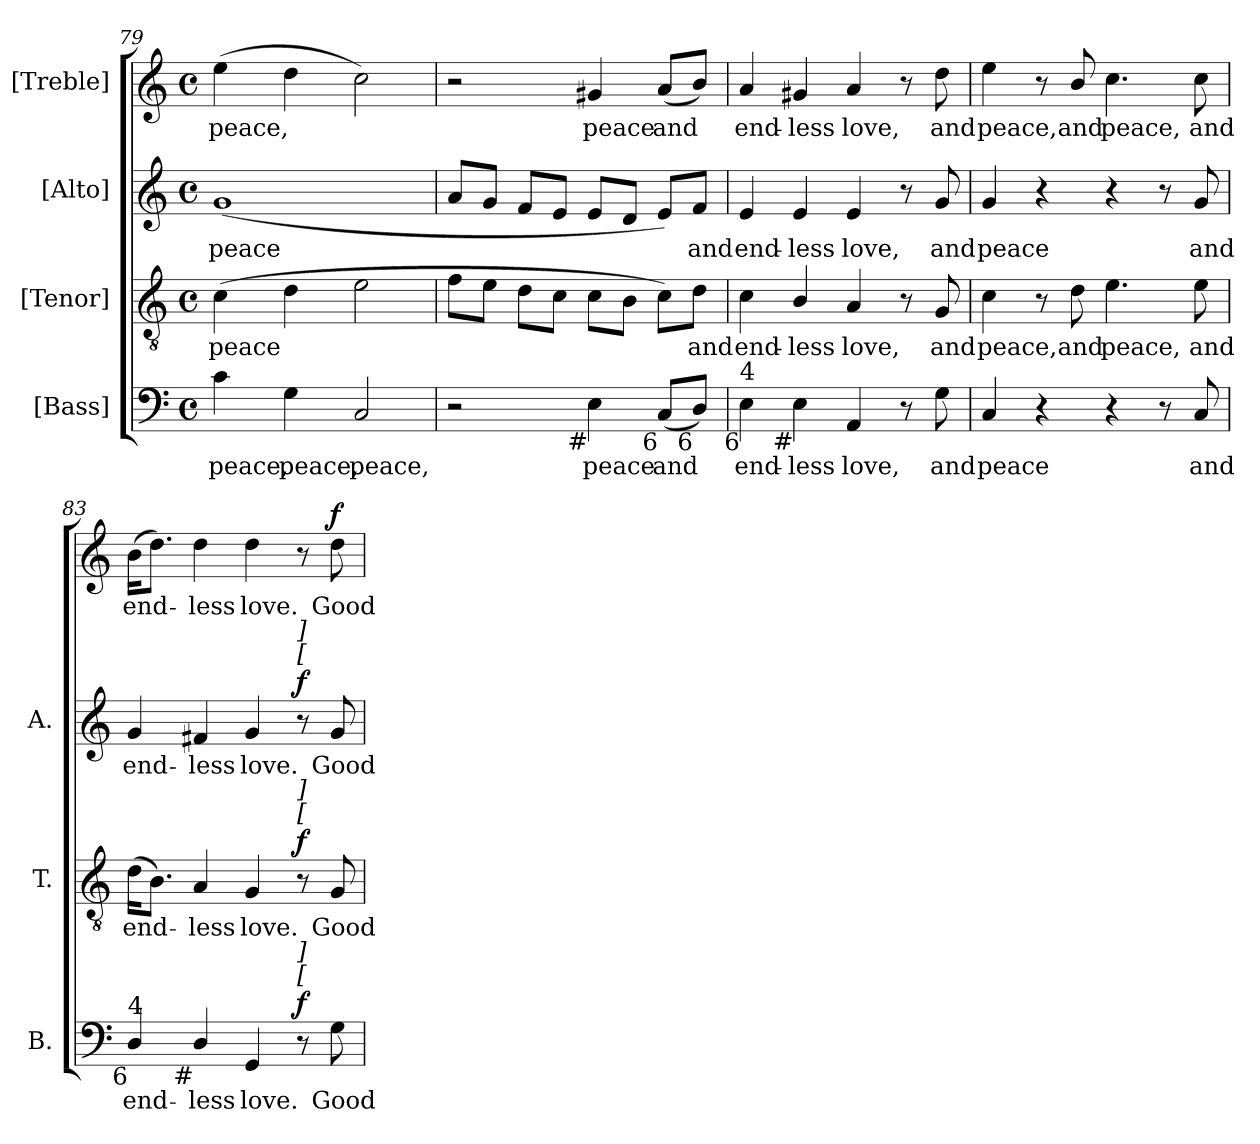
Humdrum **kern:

**kern	**text	**dynam	**kern	**text	**dynam	**kern	**text	**dynam	**kern	**text	**dynam
*part4	*part4	*part4	*part3	*part3	*part3	*part2	*part2	*part2	*part1	*part1	*part1
*staff4	*staff4	*staff4	*staff3	*staff3	*staff3	*staff2	*staff2	*staff2	*staff1	*staff1	*staff1
*I"[Bass]	*	*	*I"[Tenor]	*	*	*I"[Alto]	*	*	*I"[Treble]	*	*
*I'B.	*	*	*I'T.	*	*	*I'A.	*	*	*	*	*
*clefF4	*	*	*clefGv2	*	*	*clefG2	*	*	*clefG2	*	*
*	*	*	*ITrd7c12	*	*	*	*	*	*	*	*
*k[]	*	*	*k[]	*	*	*k[]	*	*	*k[]	*	*
*C:	*	*	*C:	*	*	*C:	*	*	*C:	*	*
*M4/4	*	*	*M4/4	*	*	*M4/4	*	*	*M4/4	*	*
*met(c)	*	*	*met(c)	*	*	*met(c)	*	*	*met(c)	*	*
=79	=79	=79	=79	=79	=79	=79	=79	=79	=79	=79	=79
!	!LO:LY:b:color=#000000	!	!	!	!	!	!	!	!	!	!
!	!	!	!	!LO:LY:b:color=#000000	!	!	!	!	!	!	!
!	!	!	!	!	!	!	!LO:LY:b:color=#000000	!	!	!	!
!	!	!	!	!	!	!	!	!	!	!LO:LY:b:color=#000000	!
4ci\	peace,	.	(4Ci\	peace	.	(1gi	peace	.	(4eei\	peace,	.
!	!LO:LY:b:color=#000000	!	!	!	!	!	!	!	!	!	!
4Gi\	peace,	.	4Di\	.	.	.	.	.	4ddi\	.	.
!	!LO:LY:b:color=#000000	!	!	!	!	!	!	!	!	!	!
2Ci/	peace,	.	2Ei\	.	.	.	.	.	2cci\)	.	.
=80	=80	=80	=80	=80	=80	=80	=80	=80	=80	=80	=80
2r	.	.	8Fi\L	.	.	8ai/L	.	.	2r	.	.
.	.	.	8Ei\J	.	.	8gi/J	.	.	.	.	.
.	.	.	8Di\L	.	.	8fi/L	.	.	.	.	.
.	.	.	8Ci\J	.	.	8ei/J	.	.	.	.	.
!	!LO:LY:b:color=#000000	!	!	!	!	!	!	!	!	!	!
!LO:TX:b:rj:t=#	!	!	!	!	!	!	!	!	!	!	!
!	!	!	!	!	!	!	!	!	!	!LO:LY:b:color=#000000	!
4Ei\	peace	.	8Ci\L	.	.	8ei/L	.	.	4g#Xi/	peace	.
.	.	.	8BBi\J	.	.	8di/J	.	.	.	.	.
!	!LO:LY:b:color=#000000	!	!	!	!	!	!	!	!	!	!
!LO:TX:b:rj:t=6	!	!	!	!	!	!	!	!	!	!	!
!	!	!	!	!	!	!	!	!	!	!LO:LY:b:color=#000000	!
(8Ci/L	and	.	8Ci\L)	.	.	8ei/L)	.	.	(8ai/L	and	.
!	!	!	!	!LO:LY:b:color=#000000	!	!	!	!	!	!	!
!LO:TX:b:rj:t=6	!	!	!	!	!	!	!	!	!	!	!
!	!	!	!	!	!	!	!LO:LY:b:color=#000000	!	!	!	!
8Di/J)	.	.	8Di\J	and	.	8fi/J	and	.	8bi/J)	.	.
!!LO:LB:g=z
=81	=81	=81	=81	=81	=81	=81	=81	=81	=81	=81	=81
!	!LO:LY:b:color=#000000	!	!	!	!	!	!	!	!	!	!
!	!	!	!	!LO:LY:b:color=#000000	!	!	!	!	!	!	!
!	!	!	!	!	!	!	!LO:LY:b:color=#000000	!	!	!	!
!LO:TX:b:rj:t=6	!	!	!	!	!	!	!	!	!	!	!
!LO:TX:t=4	!	!	!	!	!	!	!	!	!	!	!
!	!	!	!	!	!	!	!	!	!	!LO:LY:b:color=#000000	!
4Ei\	end-	.	4Ci\	end-	.	4ei/	end-	.	4ai/	end-	.
!	!LO:LY:b:color=#000000	!	!	!	!	!	!	!	!	!	!
!	!	!	!	!LO:LY:b:color=#000000	!	!	!	!	!	!	!
!	!	!	!	!	!	!	!LO:LY:b:color=#000000	!	!	!	!
!LO:TX:b:rj:t=#	!	!	!	!	!	!	!	!	!	!	!
!	!	!	!	!	!	!	!	!	!	!LO:LY:b:color=#000000	!
4Ei\	-less	.	4BBi/	-less	.	4ei/	-less	.	4g#Xi/	-less	.
!	!LO:LY:b:color=#000000	!	!	!	!	!	!	!	!	!	!
!	!	!	!	!LO:LY:b:color=#000000	!	!	!	!	!	!	!
!	!	!	!	!	!	!	!LO:LY:b:color=#000000	!	!	!	!
!	!	!	!	!	!	!	!	!	!	!LO:LY:b:color=#000000	!
4AAi/	love,	.	4AAi/	love,	.	4ei/	love,	.	4ai/	love,	.
8r	.	.	8r	.	.	8r	.	.	8r	.	.
!	!LO:LY:b:color=#000000	!	!	!	!	!	!	!	!	!	!
!	!	!	!	!LO:LY:b:color=#000000	!	!	!	!	!	!	!
!	!	!	!	!	!	!	!LO:LY:b:color=#000000	!	!	!	!
!	!	!	!	!	!	!	!	!	!	!LO:LY:b:color=#000000	!
8Gi\	and	.	8GGi/	and	.	8gi/	and	.	8ddi\	and	.
=82	=82	=82	=82	=82	=82	=82	=82	=82	=82	=82	=82
!	!LO:LY:b:color=#000000	!	!	!	!	!	!	!	!	!	!
!	!	!	!	!LO:LY:b:color=#000000	!	!	!	!	!	!	!
!	!	!	!	!	!	!	!LO:LY:b:color=#000000	!	!	!	!
!	!	!	!	!	!	!	!	!	!	!LO:LY:b:color=#000000	!
4Ci/	peace	.	4Ci\	peace,	.	4gi/	peace	.	4eei\	peace,	.
4r	.	.	8r	.	.	4r	.	.	8r	.	.
!	!	!	!	!LO:LY:b:color=#000000	!	!	!	!	!	!	!
!	!	!	!	!	!	!	!	!	!	!LO:LY:b:color=#000000	!
.	.	.	8Di\	and	.	.	.	.	8bi/	and	.
!	!	!	!	!LO:LY:b:color=#000000	!	!	!	!	!	!	!
!	!	!	!	!	!	!	!	!	!	!LO:LY:b:color=#000000	!
4r	.	.	4.Ei\	peace,	.	4r	.	.	4.cci\	peace,	.
8r	.	.	.	.	.	8r	.	.	.	.	.
!	!LO:LY:b:color=#000000	!	!	!	!	!	!	!	!	!	!
!	!	!	!	!LO:LY:b:color=#000000	!	!	!	!	!	!	!
!	!	!	!	!	!	!	!LO:LY:b:color=#000000	!	!	!	!
!	!	!	!	!	!	!	!	!	!	!LO:LY:b:color=#000000	!
8Ci/	and	.	8Ei\	and	.	8gi/	and	.	8cci\	and	.
=83	=83	=83	=83	=83	=83	=83	=83	=83	=83	=83	=83
!	!LO:LY:b:color=#000000	!	!	!	!	!	!	!	!	!	!
!	!	!	!	!LO:LY:b:color=#000000	!	!	!	!	!	!	!
!	!	!	!	!	!	!	!LO:LY:b:color=#000000	!	!	!	!
!LO:TX:b:rj:t=6	!	!	!	!	!	!	!	!	!	!	!
!LO:TX:t=4	!	!	!	!	!	!	!	!	!	!	!
!	!	!	!	!	!	!	!	!	!	!LO:LY:b:color=#000000	!
4Di/	end-	.	(16Di\KL	end-	.	4gi/	end-	.	(16bi\KL	end-	.
.	.	.	8.BBi\J)	.	.	.	.	.	8.ddi\J)	.	.
!	!LO:LY:b:color=#000000	!	!	!	!	!	!	!	!	!	!
!	!	!	!	!LO:LY:b:color=#000000	!	!	!	!	!	!	!
!	!	!	!	!	!	!	!LO:LY:b:color=#000000	!	!	!	!
!LO:TX:b:rj:t=#	!	!	!	!	!	!	!	!	!	!	!
!	!	!	!	!	!	!	!	!	!	!LO:LY:b:color=#000000	!
4Di/	-less	.	4AAi/	-less	.	4f#Xi/	-less	.	4ddi\	-less	.
!	!LO:LY:b:color=#000000	!	!	!	!	!	!	!	!	!	!
!	!	!	!	!LO:LY:b:color=#000000	!	!	!	!	!	!	!
!	!	!	!	!	!	!	!LO:LY:b:color=#000000	!	!	!	!
!	!	!	!	!	!	!	!	!	!	!LO:LY:b:color=#000000	!
4GGi/	love.	.	4GGi/	love.	.	4gi/	love.	.	4ddi\	love.	.
!	!	!	!	!	!	!LO:TX:a:i:t=[	!	!	!	!	!
!	!	!	!	!	!	!LO:TX:a:i:t=]	!	!	!	!	!
!	!	!	!LO:TX:a:i:t=[	!	!	!	!	!	!	!	!
!	!	!	!LO:TX:a:i:t=]	!	!	!	!	!	!	!	!
!LO:TX:a:i:t=[	!	!	!	!	!	!	!	!	!	!	!
!LO:TX:a:i:t=]	!	!	!	!	!	!	!	!	!	!	!
8r	.	f	8r	.	f	8r	.	f	8r	.	.
!	!LO:LY:b:color=#000000	!	!	!	!	!	!	!	!	!	!
!	!	!	!	!LO:LY:b:color=#000000	!	!	!	!	!	!	!
!	!	!	!	!	!	!	!LO:LY:b:color=#000000	!	!	!	!
!	!	!	!	!	!	!	!	!	!	!LO:LY:b:color=#000000	!
8Gi\	Good-	.	8GGi/	Good-	.	8gi/	Good-	.	8ddi\	Good-	f
=	=	=	=	=	=	=	=	=	=	=	=
*-	*-	*-	*-	*-	*-	*-	*-	*-	*-	*-	*-
